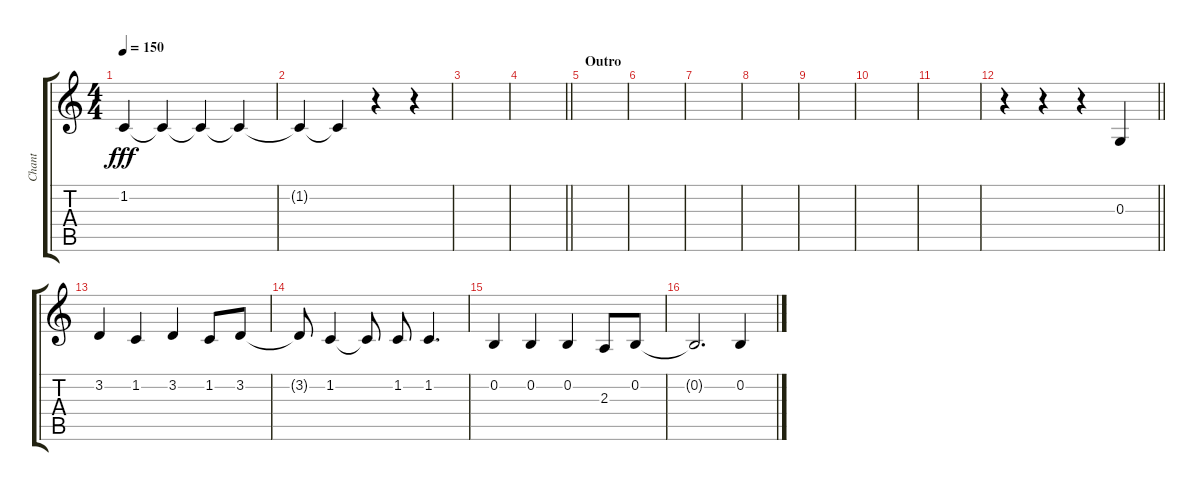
\track ("Chant" "Chant") {instrument oboe}
\staff {score tabs}
\tuning (E4 B3 G3 D3 A2 E2) {hide}
\ts (4 4)
\tempo 150
\clef g2
\ks c
1.2.4{dy fff volume 0} 1.2{t}.4 1.2{t}.4 1.2{t}.4 |
1.2{t}.4 1.2{t}.4 r.4 r.4 |
|
\barLineRight lightlight
|
\section ("" "Outro")
|
|
|
|
|
|
|
\barLineRight lightlight
r.4{volume 13} r.4 r.4 0.3.4 |
3.2.4 1.2.4 3.2.4 1.2.8 3.2.8 |
3.2{t}.8 1.2.4 1.2{t}.8 1.2.8 1.2.4{d} |
0.2.4 0.2.4 0.2.4 2.3.8 0.2.8 |
0.2{t}.2{d} 0.2.4
